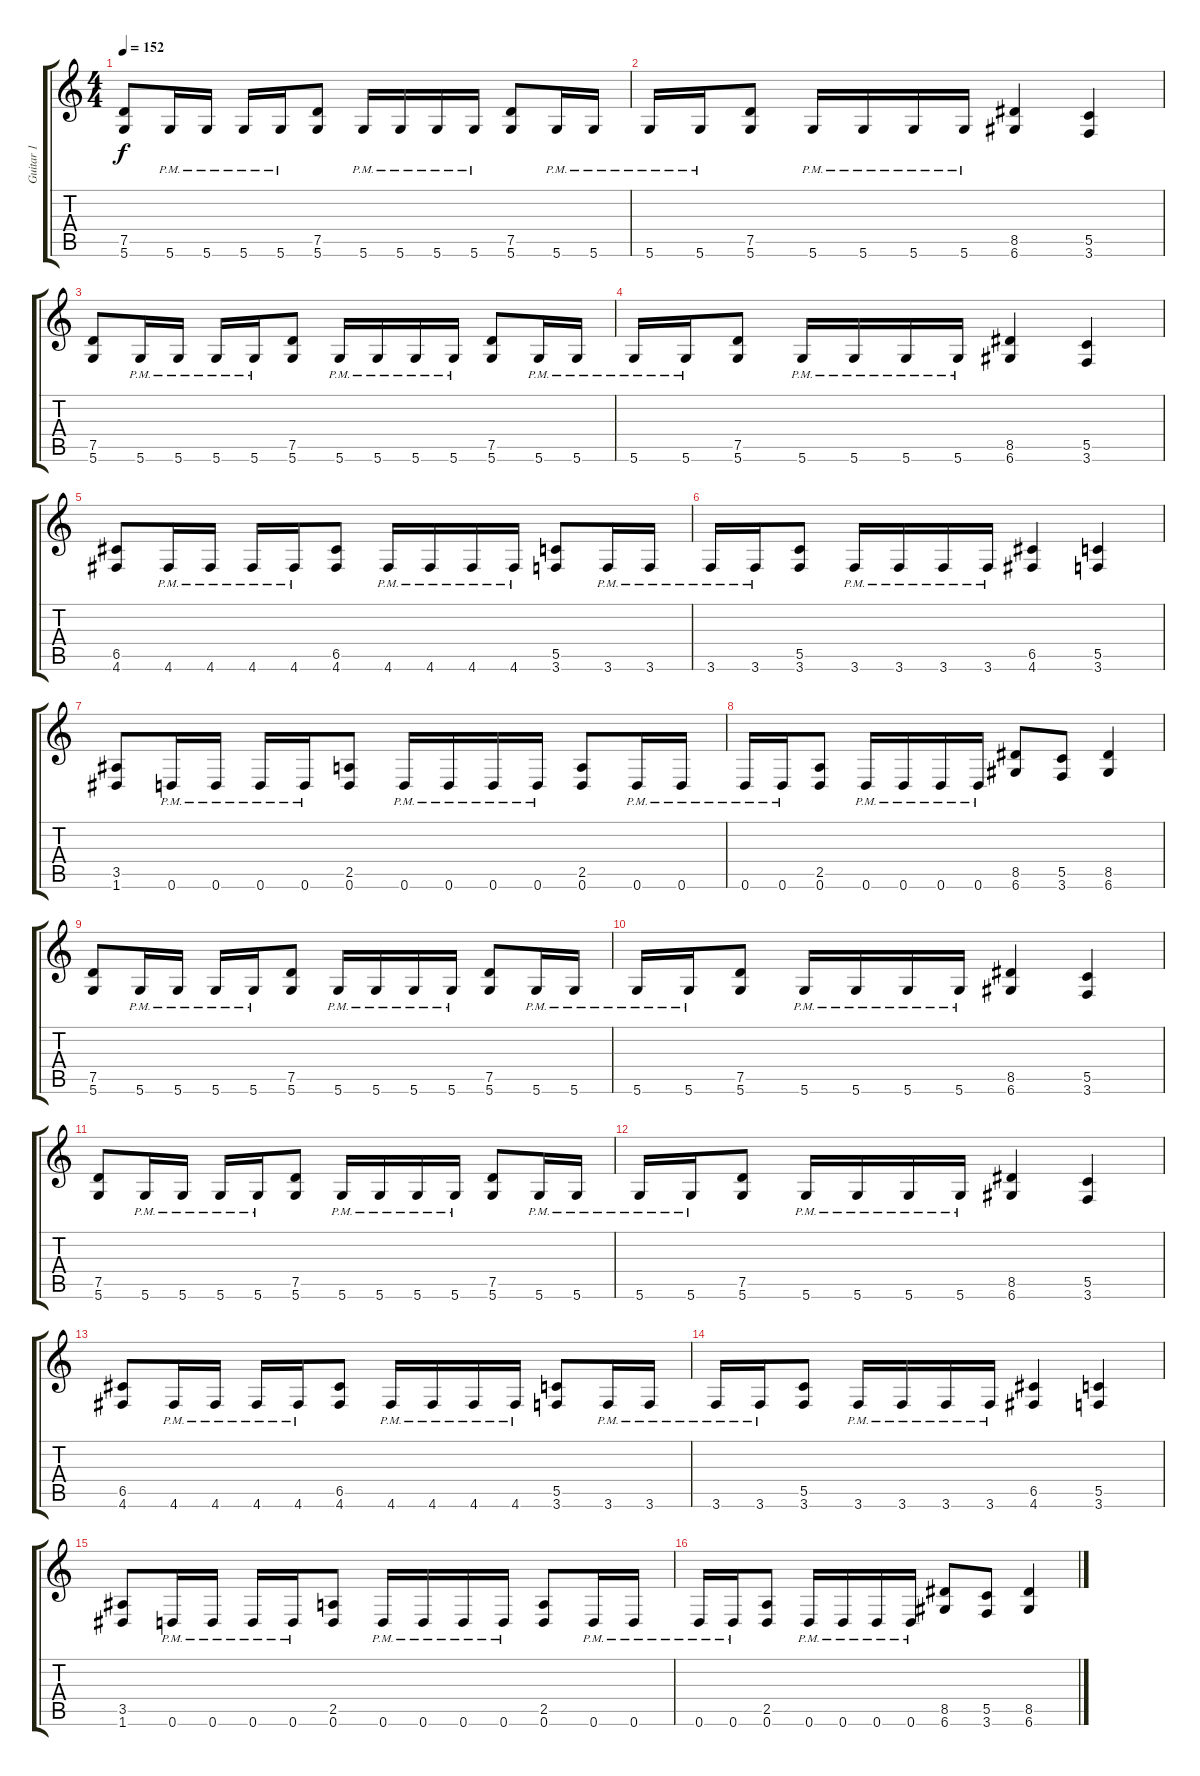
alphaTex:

\track ("Guitar 1" "Guitar 1") {instrument distortionguitar}
\staff {score tabs}
\tuning (D4 A3 F3 C3 G2 D2) {hide}
\ts (4 4)
\tempo 152
\clef g2
\ks c
(7.5 5.6).8{dy f} 5.6{pm}.16 5.6{pm}.16 5.6{pm}.16 5.6{pm}.16 (7.5 5.6).8 5.6{pm}.16 5.6{pm}.16 5.6{pm}.16 5.6{pm}.16 (7.5 5.6).8 5.6{pm}.16 5.6{pm}.16 |
5.6{pm}.16 5.6{pm}.16 (7.5 5.6).8 5.6{pm}.16 5.6{pm}.16 5.6{pm}.16 5.6{pm}.16 (8.5 6.6).4 (5.5 3.6).4 |
(7.5 5.6).8 5.6{pm}.16 5.6{pm}.16 5.6{pm}.16 5.6{pm}.16 (7.5 5.6).8 5.6{pm}.16 5.6{pm}.16 5.6{pm}.16 5.6{pm}.16 (7.5 5.6).8 5.6{pm}.16 5.6{pm}.16 |
5.6{pm}.16 5.6{pm}.16 (7.5 5.6).8 5.6{pm}.16 5.6{pm}.16 5.6{pm}.16 5.6{pm}.16 (8.5 6.6).4 (5.5 3.6).4 |
(6.5 4.6).8 4.6{pm}.16 4.6{pm}.16 4.6{pm}.16 4.6{pm}.16 (6.5 4.6).8 4.6{pm}.16 4.6{pm}.16 4.6{pm}.16 4.6{pm}.16 (5.5 3.6).8 3.6{pm}.16 3.6{pm}.16 |
3.6{pm}.16 3.6{pm}.16 (5.5 3.6).8 3.6{pm}.16 3.6{pm}.16 3.6{pm}.16 3.6{pm}.16 (6.5 4.6).4 (5.5 3.6).4 |
(3.5 1.6).8 0.6{pm}.16 0.6{pm}.16 0.6{pm}.16 0.6{pm}.16 (2.5 0.6).8 0.6{pm}.16 0.6{pm}.16 0.6{pm}.16 0.6{pm}.16 (2.5 0.6).8 0.6{pm}.16 0.6{pm}.16 |
0.6{pm}.16 0.6{pm}.16 (2.5 0.6).8 0.6{pm}.16 0.6{pm}.16 0.6{pm}.16 0.6{pm}.16 (8.5 6.6).8 (5.5 3.6).8 (8.5 6.6).4 |
(7.5 5.6).8 5.6{pm}.16 5.6{pm}.16 5.6{pm}.16 5.6{pm}.16 (7.5 5.6).8 5.6{pm}.16 5.6{pm}.16 5.6{pm}.16 5.6{pm}.16 (7.5 5.6).8 5.6{pm}.16 5.6{pm}.16 |
5.6{pm}.16 5.6{pm}.16 (7.5 5.6).8 5.6{pm}.16 5.6{pm}.16 5.6{pm}.16 5.6{pm}.16 (8.5 6.6).4 (5.5 3.6).4 |
(7.5 5.6).8 5.6{pm}.16 5.6{pm}.16 5.6{pm}.16 5.6{pm}.16 (7.5 5.6).8 5.6{pm}.16 5.6{pm}.16 5.6{pm}.16 5.6{pm}.16 (7.5 5.6).8 5.6{pm}.16 5.6{pm}.16 |
5.6{pm}.16 5.6{pm}.16 (7.5 5.6).8 5.6{pm}.16 5.6{pm}.16 5.6{pm}.16 5.6{pm}.16 (8.5 6.6).4 (5.5 3.6).4 |
(6.5 4.6).8 4.6{pm}.16 4.6{pm}.16 4.6{pm}.16 4.6{pm}.16 (6.5 4.6).8 4.6{pm}.16 4.6{pm}.16 4.6{pm}.16 4.6{pm}.16 (5.5 3.6).8 3.6{pm}.16 3.6{pm}.16 |
3.6{pm}.16 3.6{pm}.16 (5.5 3.6).8 3.6{pm}.16 3.6{pm}.16 3.6{pm}.16 3.6{pm}.16 (6.5 4.6).4 (5.5 3.6).4 |
(3.5 1.6).8 0.6{pm}.16 0.6{pm}.16 0.6{pm}.16 0.6{pm}.16 (2.5 0.6).8 0.6{pm}.16 0.6{pm}.16 0.6{pm}.16 0.6{pm}.16 (2.5 0.6).8 0.6{pm}.16 0.6{pm}.16 |
0.6{pm}.16 0.6{pm}.16 (2.5 0.6).8 0.6{pm}.16 0.6{pm}.16 0.6{pm}.16 0.6{pm}.16 (8.5 6.6).8 (5.5 3.6).8 (8.5 6.6).4
